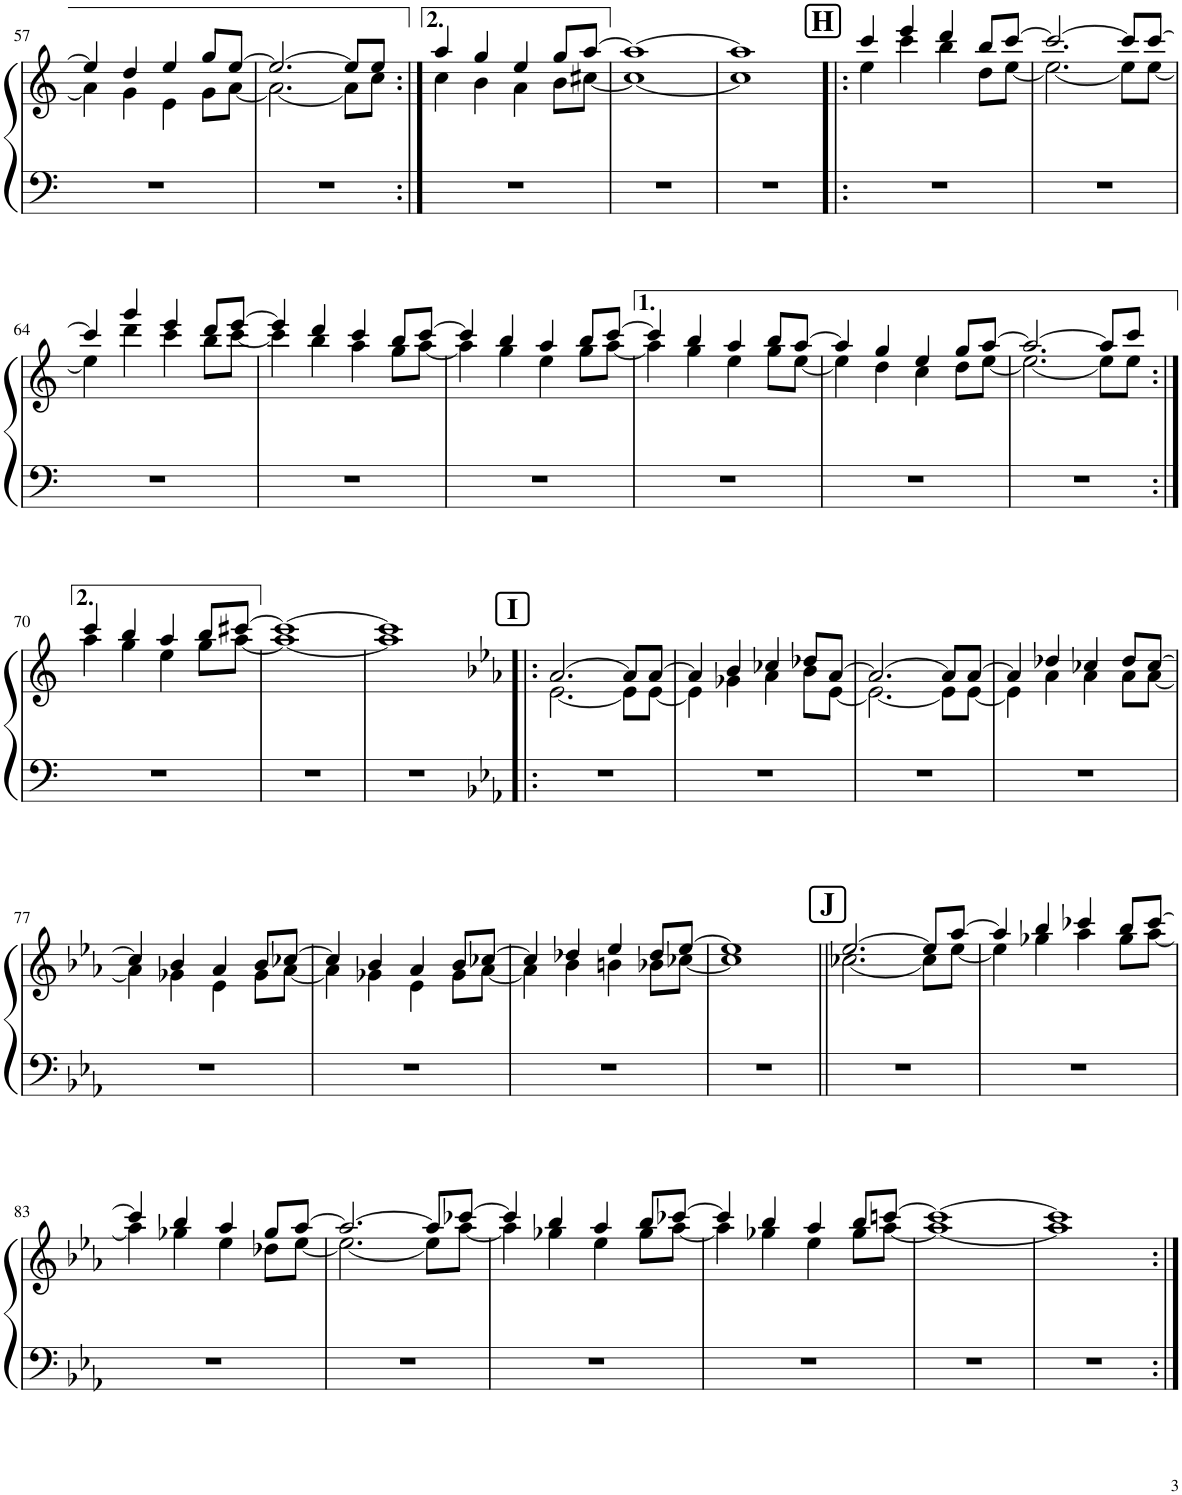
**kern	**kern
*part1	*part1
*staff2	*staff1
*I"Piano	*
*I'Pno.	*
!!LO:PB:g=z
*clefF4	*clefG2
*k[]	*k[]
*M4/4	*M4/4
=57	=57
*	*^
1r	4ee/]	4a\]
.	4dd/	4g\
.	4ee/	4e\
.	8gg/L	8g\L
.	[8ee/J	[8a\J
=58	=58	=58
1r	2.ee/_	2.a\_
.	8ee/L]	8a\L]
.	8ee/J	8cc\J
=59:|!	=59:|!	=59:|!
1r	4aa/	4cc\
.	4gg/	4b\
.	4ee/	4a\
.	8gg/L	8b\L
.	[8aa/J	[8cc#X\J
=60	=60	=60
1r	1aa_	1cc#_
=61	=61	=61
1r	1aa]	1cc#]
!!LO:REH:place=s1:a:B:cj:fs=14:t=H	!!
=62!|:	=62!|:	=62!|:
1r	4ee\	4ccc/
.	4ccc\	4eee/
.	4bb\	4ddd/
.	8dd\L	8bb/L
.	[8ee\J	[8ccc/J
=63	=63	=63
1r	2.ee\_	2.ccc/_
.	8ee\L]	8ccc/L]
.	[8ee\J	[8ccc/J
!!LO:LB:g=z	!!
=64	=64	=64
1r	4ee\]	4ccc/]
.	4ddd\	4ggg/
.	4ccc\	4eee/
.	8bb\L	8ddd/L
.	[8ccc\J	[8eee/J
=65	=65	=65
1r	4ccc\]	4eee/]
.	4bb\	4ddd/
.	4aa\	4ccc/
.	8gg\L	8bb/L
.	[8aa\J	[8ccc/J
=66	=66	=66
1r	4aa\]	4ccc/]
.	4gg\	4bb/
.	4ee\	4aa/
.	8gg\L	8bb/L
.	[8aa\J	[8ccc/J
=67	=67	=67
1r	4aa\]	4ccc/]
.	4gg\	4bb/
.	4ee\	4aa/
.	8gg\L	8bb/L
.	[8ee\J	[8aa/J
=68	=68	=68
1r	4ee\]	4aa/]
.	4dd\	4gg/
.	4ee/	4cc\
.	8gg/L	8dd\L
.	[8aa/J	[8ee\J
=69	=69	=69
1r	2.ee\_	2.aa/_
.	8ee\L]	8aa/L]
.	8ee\J	8ccc/J
!!LO:LB:g=z	!!
=70:|!	=70:|!	=70:|!
1r	4aa\	4ccc/
.	4gg\	4bb/
.	4ee\	4aa/
.	8gg\L	8bb/L
.	[8aa\J	[8ccc#X/J
=71	=71	=71
1r	1aa_	1ccc#_
=72	=72	=72
1r	1aa]	1ccc#]
!!LO:REH:place=s1:a:B:cj:fs=14:t=I	!!
=73!|:	=73!|:	=73!|:
*k[b-e-a-]	*k[b-e-a-]	*
1r	[2.a-/	[2.e-\
.	8a-/L]	8e-\L]
.	[8a-/J	[8e-\J
=74	=74	=74
1r	4a-/]	4e-\]
.	4b-/	4g-X\
.	4cc-X/	4a-\
.	8dd-X/L	8b-\L
.	[8a-/J	[8e-\J
=75	=75	=75
1r	2.a-/_	2.e-\_
.	8a-/L]	8e-\L]
.	[8a-/J	[8e-\J
=76	=76	=76
1r	4a-/]	4e-\]
.	4dd-X/	4a-\
.	4cc-X/	4a-\
.	8dd-/L	8a-\L
.	[8cc-/J	[8a-\J
!!LO:LB:g=z	!!
=77	=77	=77
1r	4cc-/]	4a-\]
.	4b-/	4g-X\
.	4a-/	4e-\
.	8b-/L	8g-\L
.	[8cc-X/J	[8a-\J
=78	=78	=78
1r	4cc-/]	4a-\]
.	4b-/	4g-X\
.	4a-/	4e-\
.	8b-/L	8g-\L
.	[8cc-X/J	[8a-\J
=79	=79	=79
1r	4cc-/]	4a-\]
.	4dd-X/	4b-\
.	4ee-/	4bn\
.	8dd-/L	8b-X\L
.	[8ee-/J	[8cc-X\J
=80	=80	=80
1r	1ee-]	1cc-]
!!LO:REH:place=s1:a:B:cj:fs=14:t=J	!!
=81||	=81||	=81||
1r	[2.ee-/	[2.cc-X\
.	8ee-/L]	8cc-\L]
.	[8aa-/J	[8ee-\J
=82	=82	=82
1r	4aa-/]	4ee-\]
.	4bb-/	4gg-X\
.	4ccc-X/	4aa-\
.	8bb-/L	8gg-\L
.	[8ccc-/J	[8aa-\J
!!LO:LB:g=z	!!
=83	=83	=83
1r	4ccc-/]	4aa-\]
.	4bb-/	4gg-X\
.	4aa-/	4ee-\
.	8gg-/L	8dd-X\L
.	[8aa-/J	[8ee-\J
=84	=84	=84
1r	2.aa-/_	2.ee-\_
.	8aa-/L]	8ee-\L]
.	[8ccc-X/J	[8aa-\J
=85	=85	=85
1r	4ccc-/]	4aa-\]
.	4bb-/	4gg-X\
.	4aa-/	4ee-\
.	8bb-/L	8gg-\L
.	[8ccc-X/J	[8aa-\J
=86	=86	=86
1r	4ccc-/]	4aa-\]
.	4bb-/	4gg-X\
.	4aa-/	4ee-\
.	8bb-/L	8gg-\L
.	[8cccn/J	[8aa-\J
=87	=87	=87
1r	1ccc_	1aa-_
=88	=88	=88
1r	1ccc]	1aa-]
*	*v	*v
=:|!	=:|!
*-	*-
